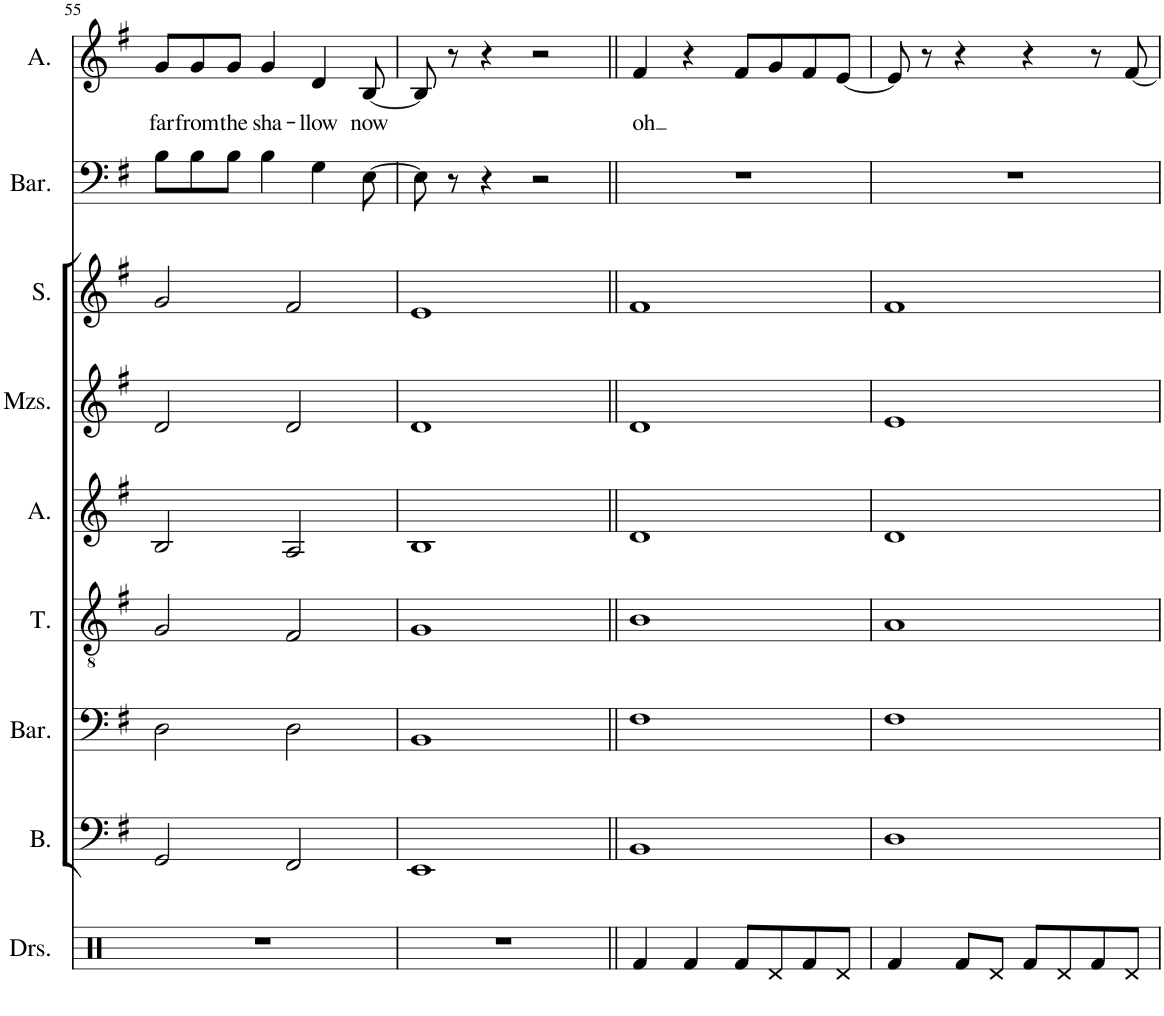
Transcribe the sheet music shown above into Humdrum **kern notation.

**kern	**kern	**kern	**kern	**kern	**kern	**kern	**kern	**kern	**text
*part9	*part8	*part7	*part6	*part5	*part4	*part3	*part2	*part1	*part1
*staff9	*staff8	*staff7	*staff6	*staff5	*staff4	*staff3	*staff2	*staff1	*staff1
*I"Drumset	*I"Bass	*I"Baritone	*I"Tenor	*I"Alto	*I"Mezzo-soprano	*I"Soprano	*I"Baritone	*I"Alto	*
*I'Drs.	*I'B.	*I'Bar.	*I'T.	*I'A.	*I'Mzs.	*I'S.	*I'Bar.	*I'A.	*
!!LO:PB:g=z
*clefX	*clefF4	*clefF4	*clefGv2	*clefG2	*clefG2	*clefG2	*clefF4	*clefG2	*
*k[]	*k[f#]	*k[f#]	*k[f#]	*k[f#]	*k[f#]	*k[f#]	*k[f#]	*k[f#]	*
*M4/4	*M4/4	*M4/4	*M4/4	*M4/4	*M4/4	*M4/4	*M4/4	*M4/4	*
=55	=55	=55	=55	=55	=55	=55	=55	=55	=55
!	!	!	!	!	!	!	!	!	!LO:LY:b
1r	2GG/	2D\	2G/	2B/	2d/	2g/	8B\L	8g/L	far
!	!	!	!	!	!	!	!	!	!LO:LY:b
.	.	.	.	.	.	.	8B\	8g/	from
!	!	!	!	!	!	!	!	!	!LO:LY:b
.	.	.	.	.	.	.	8B\J	8g/J	the
!	!	!	!	!	!	!	!	!	!LO:LY:b
.	.	.	.	.	.	.	4B\	4g/	sha-
.	2FF#/	2D\	2F#/	2A/	2d/	2f#/	.	.	.
!	!	!	!	!	!	!	!	!	!LO:LY:b
.	.	.	.	.	.	.	4G\	4d/	-llow
!	!	!	!	!	!	!	!	!	!LO:LY:b
.	.	.	.	.	.	.	[8E\	[8B/	now
=56	=56	=56	=56	=56	=56	=56	=56	=56	=56
1r	1EE	1BB	1G	1B	1d	1e	8E\]	8B/]	.
.	.	.	.	.	.	.	8r	8r	.
.	.	.	.	.	.	.	4r	4r	.
.	.	.	.	.	.	.	2r	2r	.
=57||	=57||	=57||	=57||	=57||	=57||	=57||	=57||	=57||	=57||
!	!	!	!	!	!	!	!	!	!LO:LY:b
4Rf/	1BB	1F#	1B	1d	1d	1f#	1r	4f#/	oh
4Rf/	.	.	.	.	.	.	.	4r	.
8Rf/L	.	.	.	.	.	.	.	8f#/L	.
8Rd/	.	.	.	.	.	.	.	8g/	.
8Rf/	.	.	.	.	.	.	.	8f#/	.
8Rd/J	.	.	.	.	.	.	.	[8e/J	.
=58	=58	=58	=58	=58	=58	=58	=58	=58	=58
4Rf/	1D	1F#	1A	1d	1e	1f#	1r	8e/]	.
.	.	.	.	.	.	.	.	8r	.
8Rf/L	.	.	.	.	.	.	.	4r	.
8Rd/J	.	.	.	.	.	.	.	.	.
8Rf/L	.	.	.	.	.	.	.	4r	.
8Rd/	.	.	.	.	.	.	.	.	.
8Rf/	.	.	.	.	.	.	.	8r	.
8Rd/J	.	.	.	.	.	.	.	[8f#/	.
=	=	=	=	=	=	=	=	=	=
*-	*-	*-	*-	*-	*-	*-	*-	*-	*-
